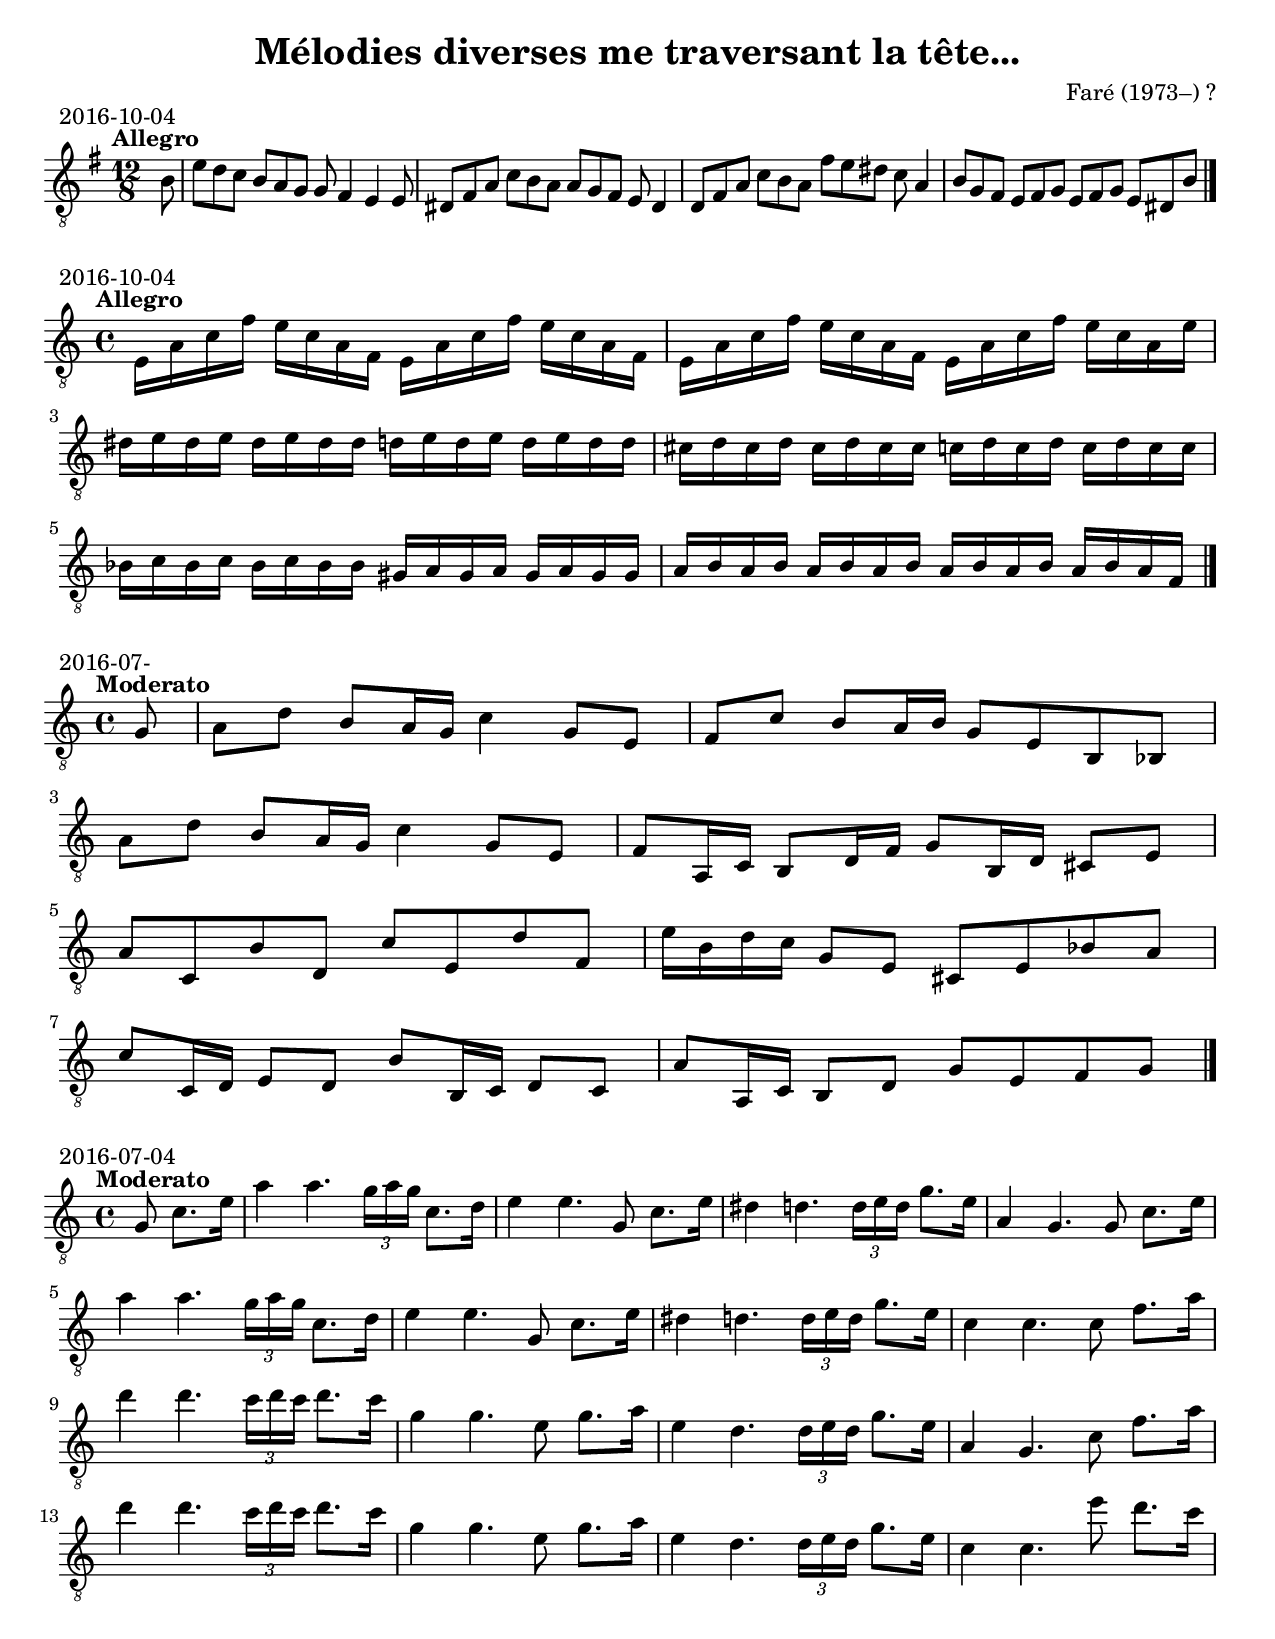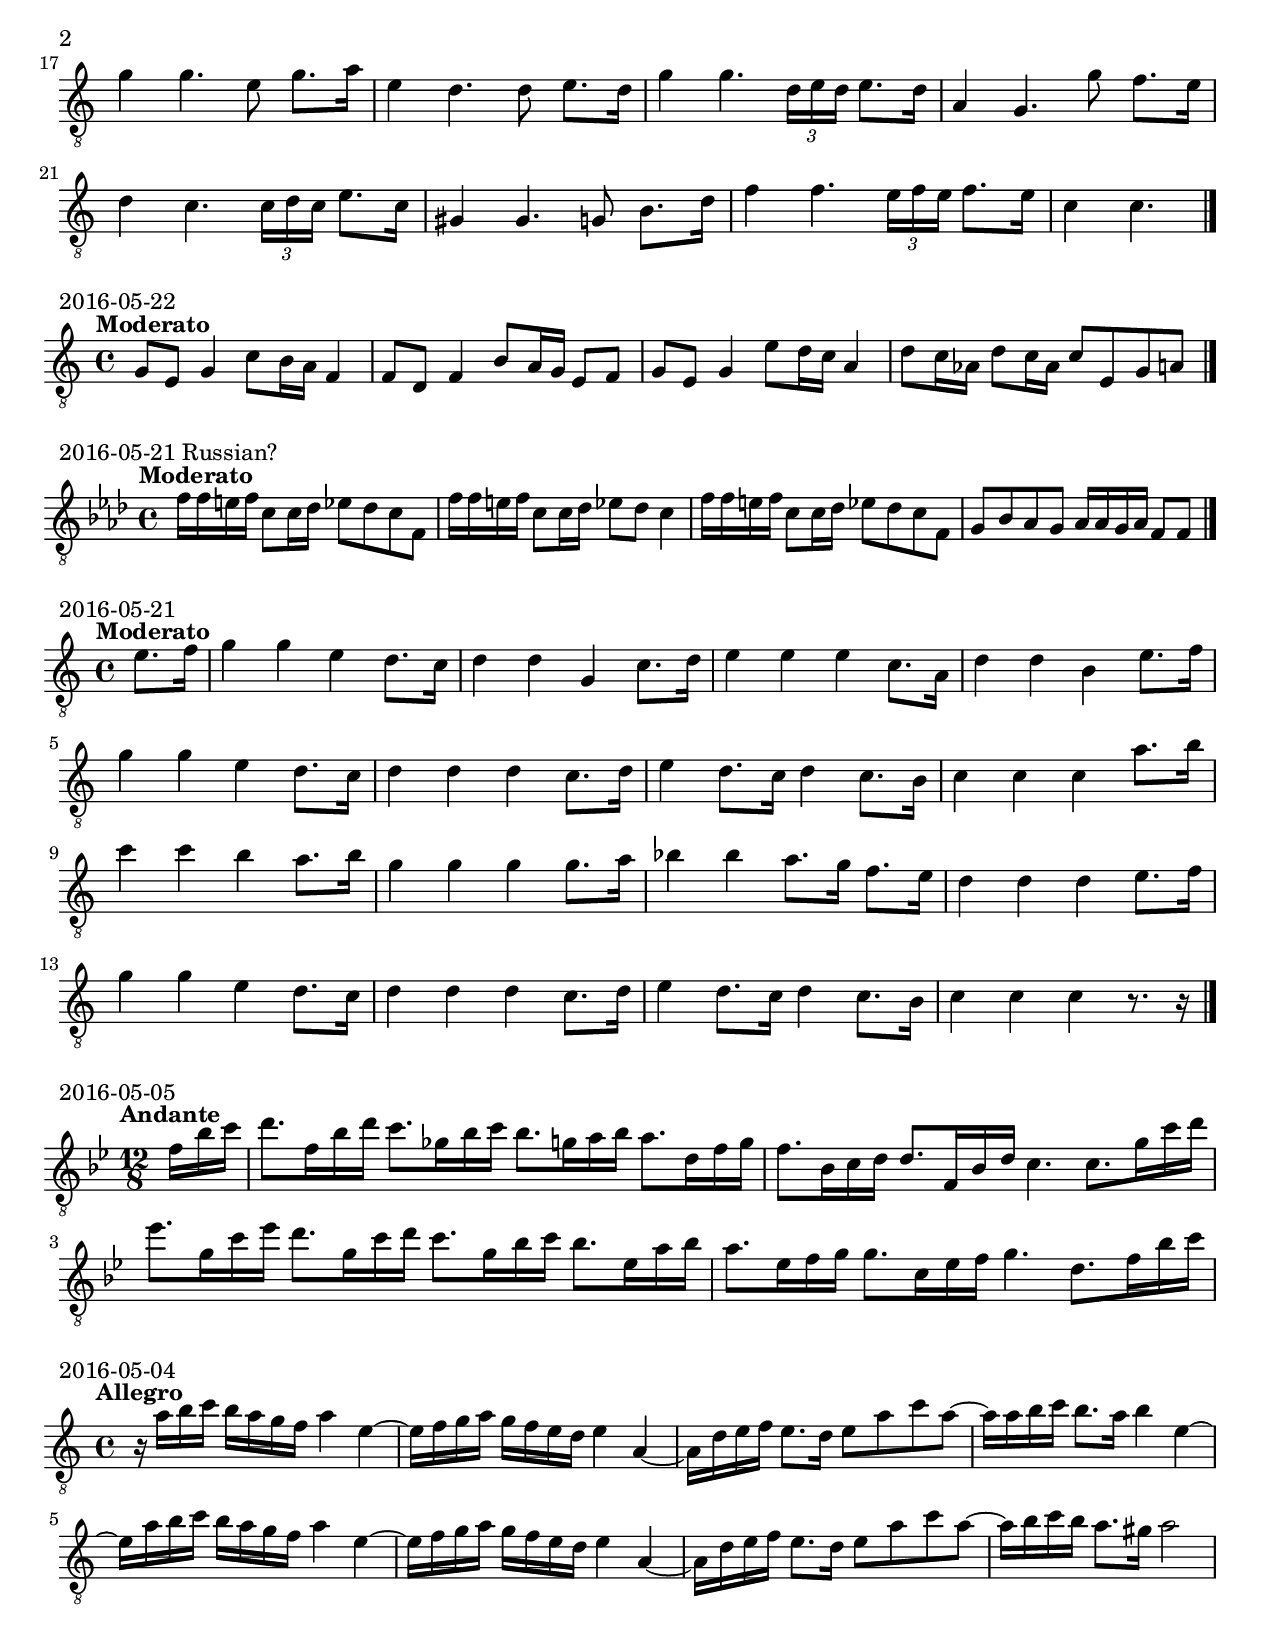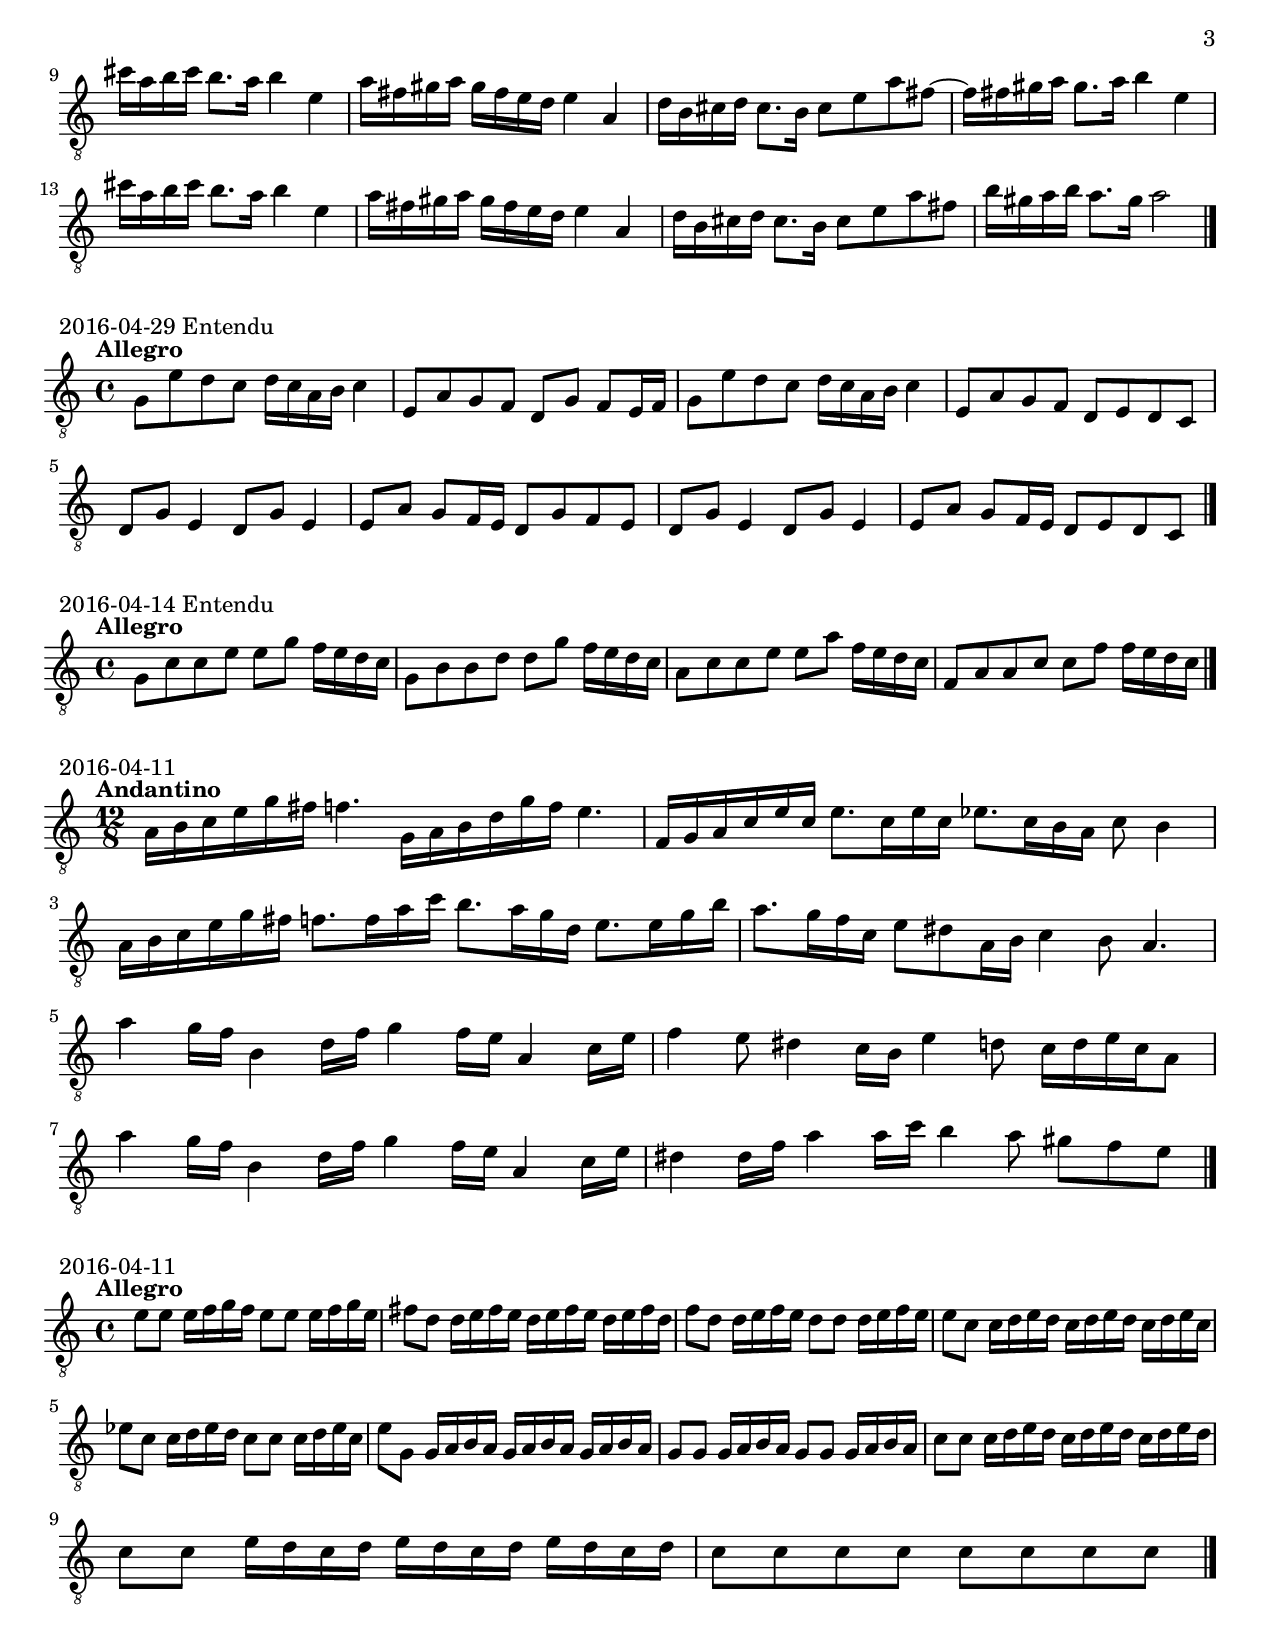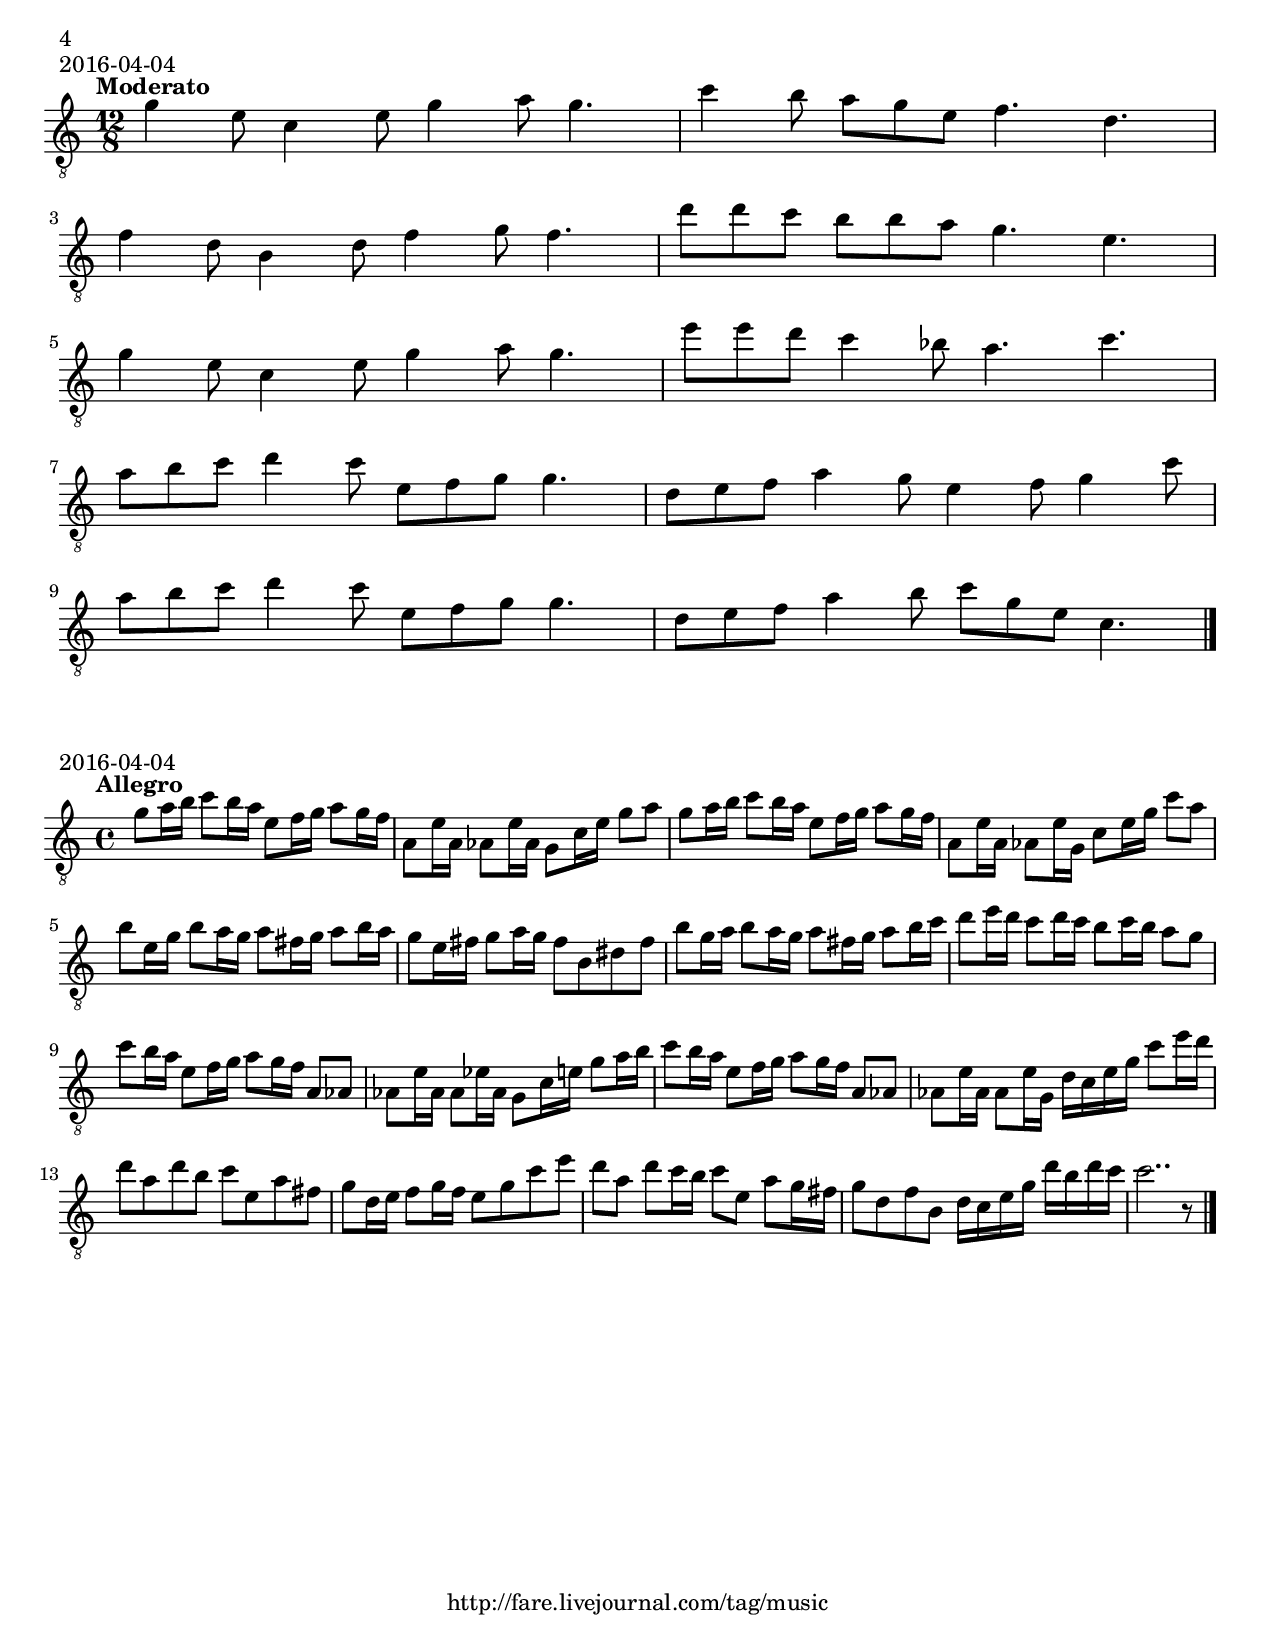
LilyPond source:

\version "2.16.2"

\paper{
    #(set-paper-size "letter")
    between-system-space = 3\cm
    between-system-padding = #1
    ragged-bottom=##t
    ragged-last-bottom=##t
    indent = -0.25\cm
}

\header{
  title = "Mélodies diverses me traversant la tête..."
  composer = "Faré (1973–) ?"
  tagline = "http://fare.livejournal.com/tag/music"
}
\book{

\score { << \new Staff { \relative c'
{ \tempo "Allegro" \clef "treble_8" \time 12/8 \partial 8 \key e \minor
  b8 | e d c  b a g  g fis4  e4 e8 | dis fis a  c b a  a g fis  e dis4 |
  d8 fis a  c b a  fis' e dis  c a4 | b8 g fis  e fis g  e fis g  e dis b' |
  \bar"|."
} } >> \header { piece = "2016-10-04" } }

\score { << \new Staff { \relative c
{ \tempo "Allegro" \clef "treble_8" \time 4/4 \key a \minor
  e16 a c f  e c a f  e a c f  e c a f |
  e a c f  e c a f  e a c f  e c a e' | \break
  dis e dis e  dis e dis dis  d e d e  d e d d |
  cis d cis d  cis d cis cis  c d c d  c d c c | \break
  bes c bes c  bes c bes bes  gis a gis a  gis a gis gis |
  a b a b  a b a b  a b a b  a b a f | \break
  \bar"|."
} } >> \header { piece = "2016-10-04" } }

\score { << \new Staff { \relative c'
{ \tempo "Moderato" \clef "treble_8" \time 4/4 \partial 8 \key c \major
  g8 | a8 d  b a16 g  c4  g8 e | f c'  b a16 b  g8 e  b bes | \break
  a'8 d  b a16 g  c4  g8 e | f a,16 c  b8 d16 f  g8 b,16 d  cis8 e | \break
  a8 c,  b' d,  c' e,  d' f, | e'16 b d c  g8 e  cis e  bes' a | \break
  c c,16 d  e8 d  b' b,16 c  d8 c | a' a,16 c  b8 d  g e  f g | \break
  \bar"|."
} } >> \header { piece = "2016-07-" } }

\score { << \new Staff { \relative c'
{ \tempo "Moderato" \clef "treble_8" \time 4/4 \key c \major \partial 8*3
  g8  c8. e16 | a4  a4.  \times 2/3 {g16 a g}  c,8. d16 | e4  e4.  g,8  c8. e16 |
  dis4  d4.  \times 2/3 {d16 e d}  g8. e16 | a,4  g4.  g8  c8. e16 | \break
  a4  a4.  \times 2/3 {g16 a g}  c,8. d16 | e4  e4.  g,8  c8. e16 |
  dis4  d4.  \times 2/3 {d16 e d}  g8. e16 | c4  c4.  c8  f8. a16 | \break
  d4  d4.  \times 2/3 {c16 d c}  d8. c16 | g4  g4.  e8  g8. a16 |
  e4  d4.  \times 2/3 {d16 e d}  g8. e16 | a,4  g4.  c8  f8. a16 | \break
  d4  d4.  \times 2/3 {c16 d c}  d8. c16 | g4  g4.  e8  g8. a16 |
  e4  d4.  \times 2/3 {d16 e d}  g8. e16 | c4  c4.  e'8  d8. c16 | \break
  g4  g4.  e8  g8. a16 | e4  d4.  d8  e8. d16 |
  g4  g4.  \times 2/3 {d16 e d}  e8. d16 | a4  g4.  g'8 f8. e16 | \break
  d4  c4.  \times 2/3 {c16 d c}  e8. c16 | gis4  gis4.  g8  b8. d16 |
  f4  f4.  \times 2/3 {e16 f e}  f8. e16 | c4  c4.  \break
  \bar"|."
} } >> \header { piece = "2016-07-04" } }

\score { << \new Staff { \relative c'
{ \tempo "Moderato" \clef "treble_8" \time 4/4 \key c \major
  g8 e  g4  c8 b16 a  f4 | f8 d  f4  b8 a16 g  e8 f |
  g8 e  g4  e'8 d16 c  a4 | d8 c16 aes  d8 c16 aes  c8 e,  g a |
  \break
  \bar"|."
} } >> \header { piece = "2016-05-22" } }

\score { << \new Staff { \relative c'
{ \tempo "Moderato" \clef "treble_8" \time 4/4 \key f \minor
  f16 f e f  c8 c16 des  ees8 des  c f, | f'16 f e f  c8 c16 des  ees8 des  c4 |
  f16 f e f  c8 c16 des  ees8 des  c f, | g bes  aes g  aes16 aes g aes  f8 f |
  \break
  \bar"|."
} } >> \header { piece = "2016-05-21 Russian?" } }

\score { << \new Staff { \relative c'
{ \tempo "Moderato" \clef "treble_8" \time 4/4 \key c \major \partial 4
  e8. f16 | g4  g  e  d8. c16 | d4  d  g,  c8. d16 | e4  e  e  c8. a16 | d4  d  b  e8. f16 | \break
  g4  g  e  d8. c16 | d4  d  d  c8. d16 | e4  d8. c16  d4  c8. b16 | c4  c  c  a'8. b16 | \break
  c4  c  b  a8. b16 | g4  g  g  g8. a16 | bes4  bes  a8. g16  f8. e16 | d4  d  d e8. f16 | \break
  g4  g  e  d8. c16 | d4  d  d  c8. d16 | e4  d8. c16  d4  c8. b16 | c4  c  c  r8. r16 | \break
  \bar"|."
} } >> \header { piece = "2016-05-21" } }

\score { << \new Staff { \relative c'
{ \tempo "Andante" \clef "treble_8" \time 12/8 \key bes \major \partial 16*3
  f16 bes c | d8. f,16 bes d  c8. ges16 bes c  bes8. g16 a bes  a8. d,16 f g |
  f8. bes,16 c d  d8. f,16 bes d  c4.  c8. g'16 c d | \break
  ees8. g,16 c ees  d8. g,16 c d  c8. g16 bes c  bes8. ees,16 a bes |
  a8. ees16 f g  g8. c,16 ees f  g4.  d8. f16 bes c | \break
% \bar"|."
} } >> \header { piece = "2016-05-05" } }

\score { << \new Staff { \relative c''
{ \tempo "Allegro" \clef "treble_8" \time 4/4 \key a \minor
  r16 a b c  b a g f  a4  e~ | e16 f g a  g f e d  e4  a,4~ |
  a16 d e f  e8. d16  e8 a  c a~ | a16 a b c  b8. a16  b4  e,4~ | \break
  e16 a b c  b a g f  a4  e~ | e16 f g a  g f e d  e4  a,4~ |
  a16 d e f  e8. d16  e8 a  c a~ | a16 b c b  a8. gis16  a2 | \break
  \key a \minor
  cis16 a b cis  b8. a16  b4  e, | a16 fis gis a  gis fis e d  e4  a, |
  d16 b cis d  cis8. b16  cis8 e  a fis~ | fis16 fis gis a  gis8. a16  b4  e, | \break
  cis'16 a b cis  b8. a16  b4  e, | a16 fis gis a  gis fis e d  e4  a, |
  d16 b cis d  cis8. b16  cis8 e  a fis | b16 gis a b  a8. gis16  a2 | \break
\bar"|." } } >> \header { piece = "2016-05-04" } }

\score { << \new Staff { \relative c''
{ \tempo "Allegro" \clef "treble_8" \time 4/4 \key a \minor
\bar"|." } } >> \header { piece = "2016-05-04" } }

\score { << \new Staff { \relative c'
{ \tempo "Allegro" \clef "treble_8" \time 4/4 \key c \major
  g8 e'  d c  d16 c a b  c4 | e,8 a  g f  d g  f e16 f |
  g8 e'  d c  d16 c a b  c4 | e,8 a  g f  d e  d c | \break
  d8 g   e4  d8 g  e4 | e8 a  g f16 e  d8 g  f e |
  d8 g   e4  d8 g  e4 | e8 a  g f16 e  d8 e  d c | \break
\bar"|." } } >> \header { piece = "2016-04-29 Entendu" } }

\score { << \new Staff { \relative c'
{ \tempo "Allegro" \clef "treble_8" \time 4/4 \key c \major
  g8 c  c e  e g  f16 e d c | g8 b  b d  d g  f16 e d c |
  a8 c  c e  e a  f16 e d c | f,8 a  a c  c f  f16 e d c |
\bar"|." } } >> \header { piece = "2016-04-14 Entendu" } }

\score { << \new Staff { \relative c'
{ \tempo "Andantino" \clef "treble_8" \time 12/8 \key a \minor
  a16 b c e g fis  f4.  g,16 a b d g f  e4. |
  f,16 g a c e c  e8. c16 e c  ees8. c16 b a  c8 b4 | \break
  a16 b c e g fis  f8. f16 a c  b8. a16 g d  e8. e16 g b |
  a8. g16 f c  e8 dis a16 b  c4 b8  a4. | \break

  a'4 g16 f  b,4 d16 f  g4 f16 e  a,4 c16 e |
  f4 e8  dis4 c16 b  e4 d8  c16 d e c a8 | \break
  a'4 g16 f  b,4 d16 f  g4 f16 e  a,4 c16 e |
  dis4 dis16 f  a4 a16 c  b4 a8  gis8 f e | \break

\bar"|." } } >> \header { piece = "2016-04-11" } }

\score { << \new Staff { \relative c'
{ \tempo "Allegro" \clef "treble_8" \time 4/4 \key a \minor
  e8 e  e16 f g f  e8 e  e16 f g e | fis8 d  d16 e fis e  d e fis e  d e fis d |
  f8 d  d16 e f e  d8 d  d16 e f e | e8 c  c16 d e d  c d e d  c d e c | \break
  ees8 c  c16 d ees d  c8 c  c16 d ees c | e8 g,  g16 a b a  g a b a  g a b a |
  g8 g  g16 a b a  g8 g  g16 a b a | c8 c  c16 d e d  c d e d  c d e d \break
  c8 c  e16 d c d  e d c d  e d c d | c8 c  c c  c c  c c | \break
\bar"|." } } >> \header { piece = "2016-04-11" } }

\score { << \new Staff { \relative c''
{ \tempo "Moderato" \clef "treble_8" \time 12/8 \key c \major
g4 e8  c4 e8  g4 a8  g4. | c4 b8  a g e  f4.  d | \break
  f4 d8  b4 d8  f4 g8  f4. | d'8 d c  b b a  g4.  e | \break
  g4 e8  c4 e8  g4 a8  g4. | e'8 e d  c4 bes8  a4.  c | \break
  a8 b c  d4 c8  e, f g  g4. | d8 e f  a4 g8  e4 f8  g4 c8 | \break
  a8 b c  d4 c8  e, f g  g4. | d8 e f  a4 b8  c g e  c4. | \break
\bar"|." } } >> \header { piece = "2016-04-04" } }

\score { << \new Staff { \relative c''
{ \tempo "Allegro" \clef "treble_8" \time 4/4 \key c \major
g8 a16 b  c8 b16 a  e8 f16 g  a8 g16 f | a,8 e'16 a,  aes8 e'16 aes,  g8 c16 e  g8 a |
  g8 a16 b  c8 b16 a  e8 f16 g  a8 g16 f | a,8 e'16 a,  aes8 e'16 g,  c8 e16 g  c8 a | \break
  b8 e,16 g  b8 a16 g  a8 fis16 g  a8 b16 a | g8 e16 fis  g8 a16 g  fis8 b,  dis fis |
  b8 g16 a  b8 a16 g  a8 fis16 g  a8 b16 c | d8 e16 d  c8 d16 c  b8 c16 b  a8 g | \break
c8 b16 a  e8 f16 g  a8 g16 f  a,8 aes | aes e'16 aes,  aes8 ees'16 aes,  g8 c16 e  g8 a16 b |
  c8 b16 a  e8 f16 g  a8 g16 f  a,8 aes | aes e'16 aes,  aes8 e'16 g,  d' c e g  c8 e16 d | \break
  d8 a  d b  c e,  a fis | g8 d16 e  f8 g16 f  e8 g  c e |
  d8 a  d c16 b  c8 e,  a g16 fis | g8 d  f b,  d16 c e g  d' b d c | c2.. r8 |
\bar"|." } } >> \header { piece = "2016-04-04" } }

} % book
